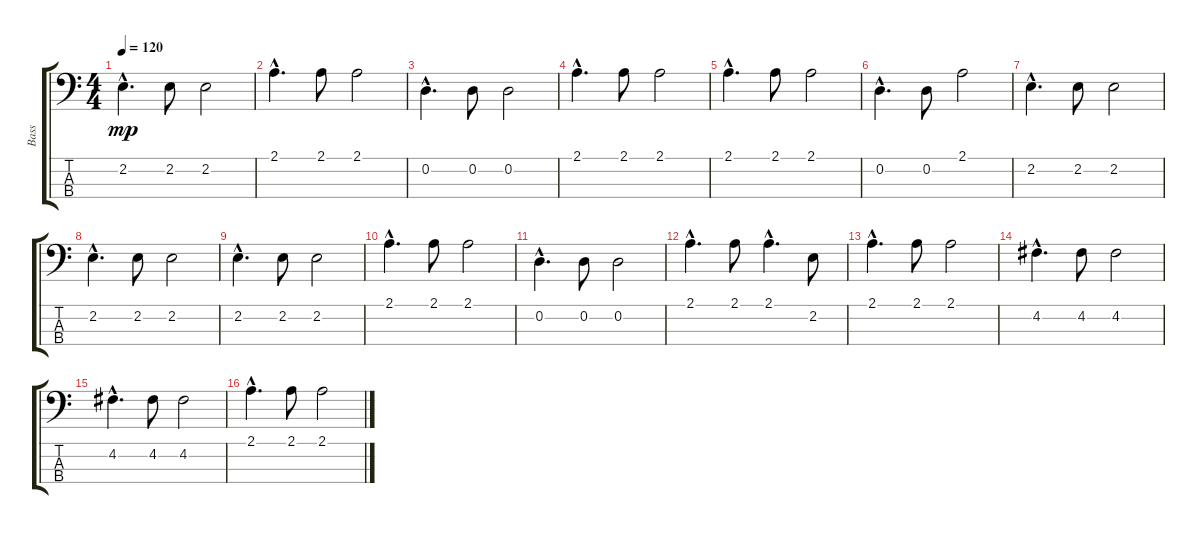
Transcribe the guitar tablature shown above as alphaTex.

\track ("Bass" "Bass") {instrument electricbasspick}
\staff {score tabs}
\tuning (G2 D2 A1 E1) {hide}
\ts (4 4)
\tempo 120
\clef f4
\ks c
2.2{hac}.4{d dy mp} 2.2.8 2.2.2 |
2.1{hac}.4{d} 2.1.8 2.1.2 |
0.2{hac}.4{d} 0.2.8 0.2.2 |
2.1{hac}.4{d} 2.1.8 2.1.2 |
2.1{hac}.4{d} 2.1.8 2.1.2 |
0.2{hac}.4{d} 0.2.8 2.1.2 |
2.2{hac}.4{d} 2.2.8 2.2.2 |
2.2{hac}.4{d} 2.2.8 2.2.2 |
2.2{hac}.4{d} 2.2.8 2.2.2 |
2.1{hac}.4{d} 2.1.8 2.1.2 |
0.2{hac}.4{d} 0.2.8 0.2.2 |
2.1{hac}.4{d} 2.1.8 2.1{hac}.4{d} 2.2.8 |
2.1{hac}.4{d} 2.1.8 2.1.2 |
4.2{hac}.4{d} 4.2.8 4.2.2 |
4.2{hac}.4{d} 4.2.8 4.2.2 |
2.1{hac}.4{d} 2.1.8 2.1.2
